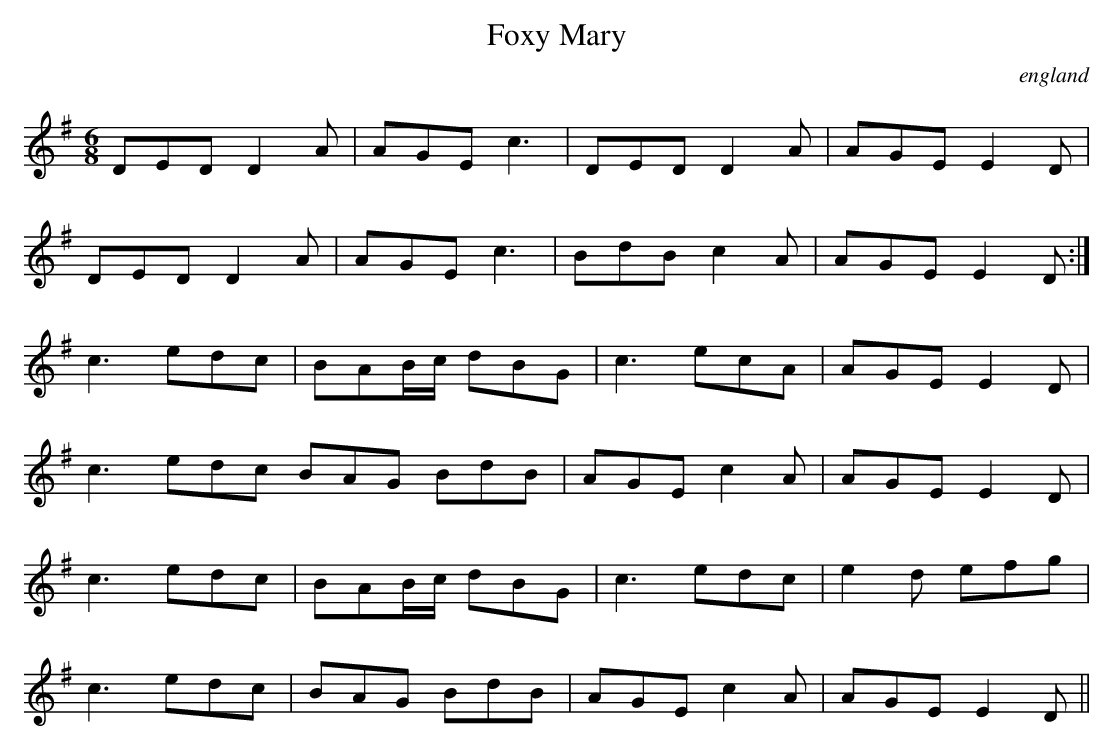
X:1
T:Foxy Mary
O:england
L:1/8
M:6/8
K:G
DED D2 A|AGE c3|DED D2 A|AGE E2 D|
DED D2 A|AGE c3|BdB c2 A|AGE E2 D:|
c3 edc|BAB/c/ dBG|c3 ecA|AGE E2 D|
c3 edc BAG BdB|AGE c2 A|AGE E2D|
c3 edc|BAB/c/ dBG|c3 edc|e2 d efg|
c3 edc|BAG BdB|AGE c2 A|AGE E2 D||
